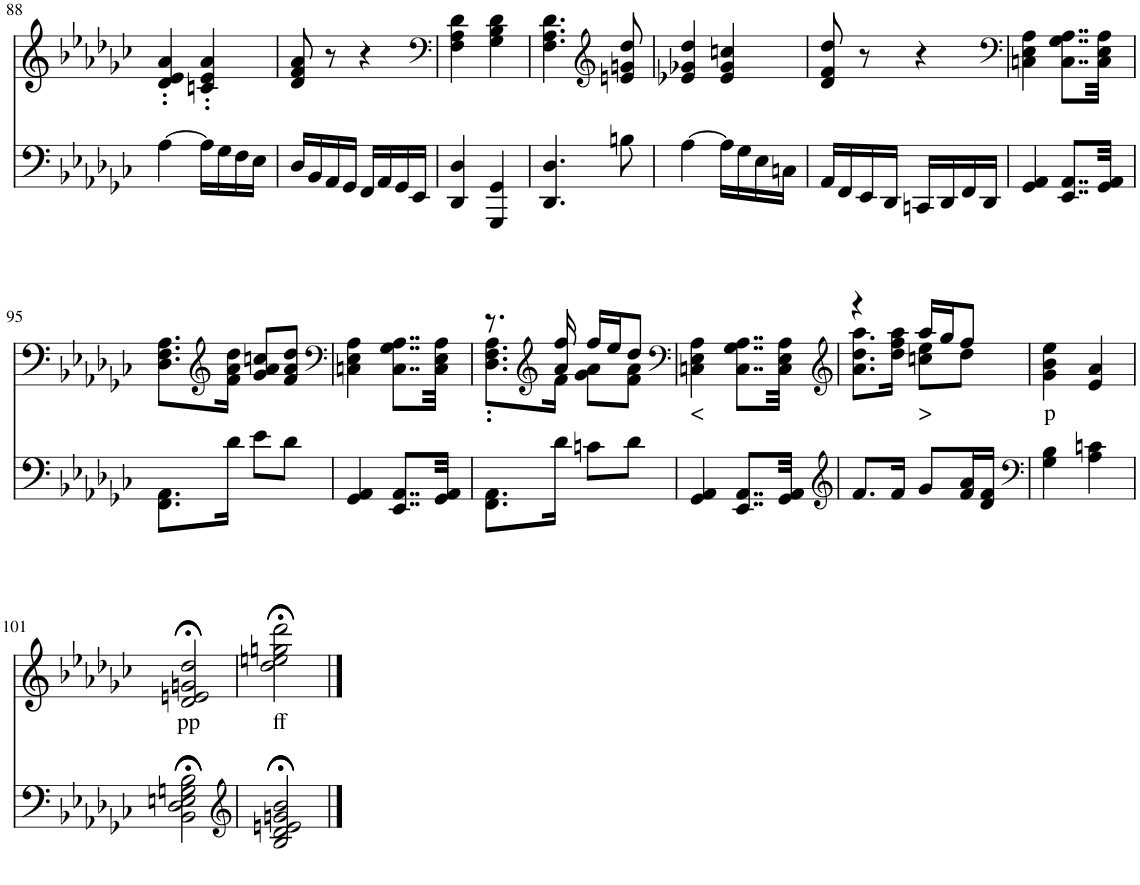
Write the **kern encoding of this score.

**kern	**kern	**text
*part2	*part1	*part1
*staff2	*staff1	*staff1
*I"piano	*I"piano	*
*I'Pno	*I'Pno	*
!!LO:PB:g=z
*clefF4	*clefG2	*
*k[b-e-a-d-g-c-]	*k[b-e-a-d-g-c-]	*
*G-:	*G-:	*
*M2/4	*M2/4	*
=88	=88	=88
[4A-\	4d-/' 4e-/' 4a-/'	.
16A-\LL]	4cn/' 4e-/' 4a-/'	.
16G-\	.	.
16F\	.	.
16E-\JJ	.	.
=89	=89	=89
16D-/LL	8d-/ 8f/ 8a-/	.
16BB-/	.	.
16AA-/	8r	.
16GG-/JJ	.	.
16FF/LL	4r	.
16AA-/	.	.
16GG-/	.	.
16EE-/JJ	.	.
=90	=90	=90
*	*clefF4	*
4DD-/ 4D-/	4F\ 4A-\ 4d-\	.
4GGG-/ 4GG-/	4G-\ 4B-\ 4d-\	.
=91	=91	=91
4.DD-/ 4.D-/	4.F\ 4.A-\ 4.d-\	.
*	*clefG2	*
8Bn\	8en/ 8gn/ 8dd-/	.
=92	=92	=92
[4A-\	4e-X/ 4g-X/ 4dd-/	.
16A-\LL]	4e-/ 4g-/ 4ccn/	.
16G-\	.	.
16E-\	.	.
16Cn\JJ	.	.
=93	=93	=93
16AA-/LL	8d-/ 8f/ 8dd-/	.
16FF/	.	.
16EE-/	8r	.
16DD-/JJ	.	.
16CCn/LL	4r	.
16DD-/	.	.
16FF/	.	.
16DD-/JJ	.	.
=94	=94	=94
*	*clefF4	*
4GG-/ 4AA-/	4Cn\ 4E-\ 4A-\	.
8..EE-/ 8..AA-/L	8..C\ 8..G-\ 8..A-\L	.
32GG-/ 32AA-/Jkk	32C\ 32E-\ 32A-\Jkk	.
!!LO:LB:g=z
=95	=95	=95
8.FF\ 8.AA-\L	8.D-\ 8.F\ 8.A-\L	.
*	*clefG2	*
16d-\Jk	16f\ 16a-\ 16dd-\Jk	.
8e-\L	8g-/ 8a-/ 8ccn/L	.
8d-\J	8f/ 8a-/ 8dd-/J	.
=96	=96	=96
*	*clefF4	*
4GG-/ 4AA-/	4Cn\ 4E-\ 4A-\	.
8..EE-/ 8..AA-/L	8..C\ 8..G-\ 8..A-\L	.
32GG-/ 32AA-/Jkk	32C\ 32E-\ 32A-\Jkk	.
=97	=97	=97
*	*^	*
8.FF\ 8.AA-\L	8.r	8.D-\' 8.F\' 8.A-\'L	.
*	*clefG2	*	*
16d-\Jk	16a-/ 16ff/	16f\Jk	.
8cn\L	16ff/LL	8g-\ 8a-\L	.
.	16ee-/J	.	.
8d-\J	8dd-/J	8f\ 8a-\J	.
*	*v	*v	*
=98	=98	=98
*	*clefF4	*
*	*^	*
!	!	!	!LO:LY:b
*	*v	*v	*
4GG-/ 4AA-/	4Cn\ 4E-\ 4A-\	<
8..EE-/ 8..AA-/L	8..C\ 8..G-\ 8..A-\L	.
32GG-/ 32AA-/Jkk	32C\ 32E-\ 32A-\Jkk	.
=99	=99	=99
*clefG2	*clefG2	*
*	*^	*
8.f/L	4r	8.a-\ 8.dd-\ 8.aa-\L	.
16f/Jk	.	16dd-\ 16ff\ 16aa-\Jk	.
!	!	!	!LO:LY:b
8g-/L	16aa-/LL	8ccn\ 8ee-\L	>
.	16gg-/J	.	.
16f/ 16a-/L	8ff/J	8dd-\J	.
16d-/ 16f/JJ	.	.	.
*	*v	*v	*
=100	=100	=100
*clefF4	*	*
!	!	!LO:LY:b
4G-\ 4B-\	4g-\ 4b-\ 4ee-\	p
4A-\ 4cn\	4e-/ 4a-/	.
!!LO:LB:g=z
=101	=101	=101
!	!	!LO:LY:b
2BB-\;< 2D-\;< 2En\;< 2Gn\;< 2B-\;<	2d-/;< 2en/;< 2gn/;< 2dd-/;<	pp
=102	=102	=102
*clefG2	*	*
!	!	!LO:LY:b
2B-/;< 2d-/;< 2en/;< 2gn/;< 2b-/;<	2dd-\;< 2een\;< 2ggn\;< 2ddd-\;<	ff
==	==	==
*-	*-	*-
